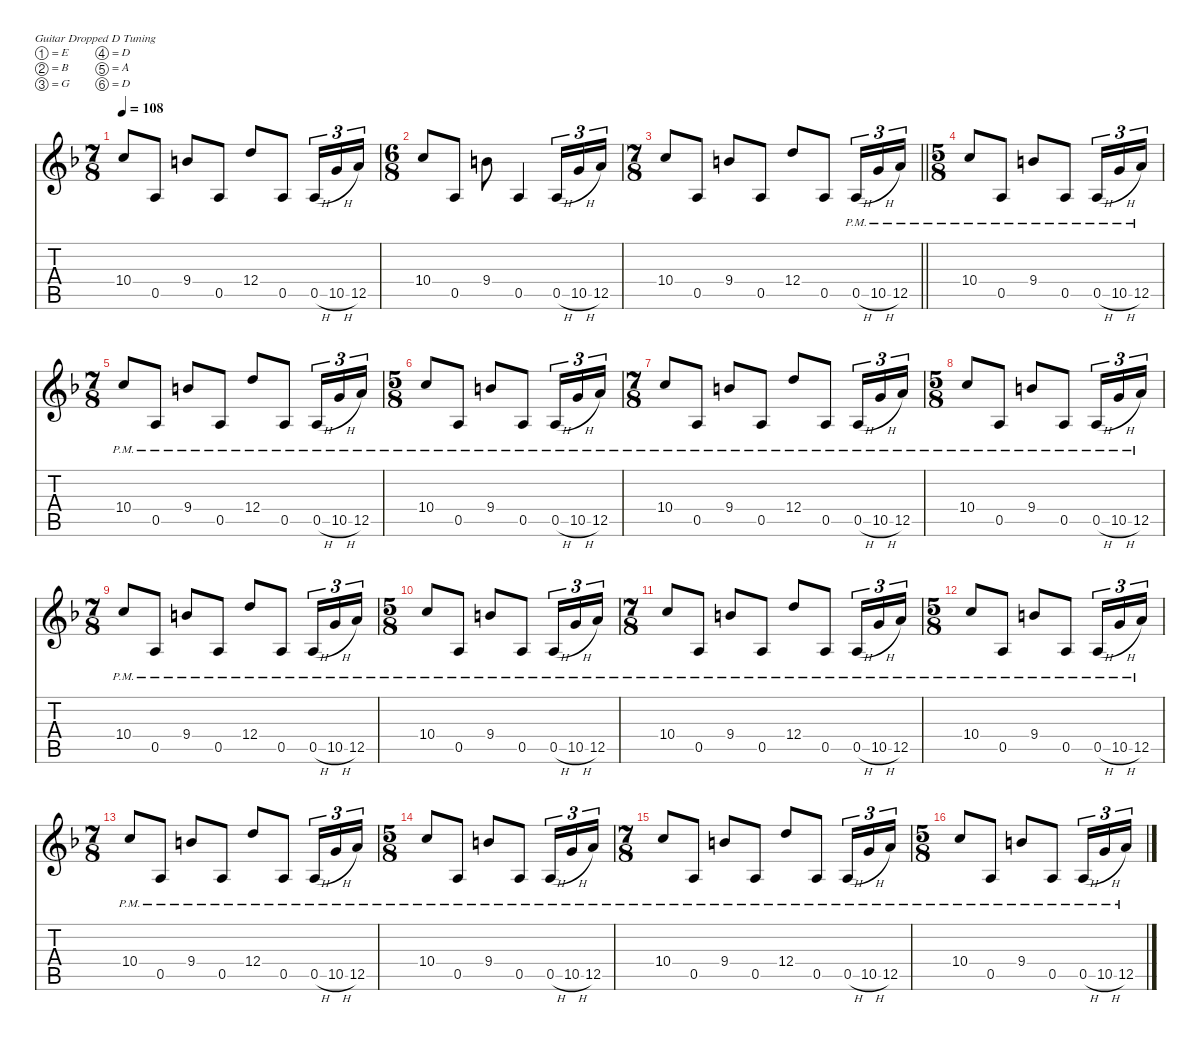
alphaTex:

\defaultSystemsLayout 4
\hideDynamics
\bracketExtendMode nobrackets
\singleTrackTrackNamePolicy hidden
\multiTrackTrackNamePolicy hidden
\firstSystemTrackNameMode fullname
\firstSystemTrackNameOrientation horizontal
\otherSystemsTrackNameOrientation horizontal
\track ("Guitar 1 - hidden" "od.guit.") {mute instrument overdrivenguitar}
\staff {score tabs}
\tuning (E4 B3 G3 D3 A2 D2)
\ts (7 8)
\beaming (8 2 2 2 2)
\tempo 108
\clef g2
\ks dminor
10.4{acc forcenatural}.8{dy f} 0.5{acc forcenatural}.8 9.4{acc forcenatural}.8 0.5{acc forcenatural}.8 12.4{acc forcenatural}.8 0.5{acc forcenatural}.8 0.5{h acc forcenatural}.16{tu (3 2)} 10.5{h acc forcenatural}.16{tu (3 2)} 12.5{acc forcenatural}.16{tu (3 2)} |
\ts (6 8)
\beaming (8 2 2 2 2)
10.4{acc forcenatural}.8 0.5{acc forcenatural}.8 9.4{acc forcenatural}.8 0.5{acc forcenatural}.4 0.5{h acc forcenatural}.16{tu (3 2)} 10.5{h acc forcenatural}.16{tu (3 2)} 12.5{acc forcenatural}.16{tu (3 2)} |
\ts (7 8)
\beaming (8 2 2 2 2)
\barLineRight lightlight
10.4{acc forcenatural}.8 0.5{acc forcenatural}.8 9.4{acc forcenatural}.8 0.5{acc forcenatural}.8 12.4{acc forcenatural}.8 0.5{acc forcenatural}.8 0.5{h pm acc forcenatural}.16{tu (3 2)} 10.5{h pm acc forcenatural}.16{tu (3 2)} 12.5{pm acc forcenatural}.16{tu (3 2)} |
\ts (5 8)
\beaming (8 2 2 2 2)
10.4{pm acc forcenatural}.8 0.5{pm acc forcenatural}.8 9.4{pm acc forcenatural}.8 0.5{pm acc forcenatural}.8 0.5{h pm acc forcenatural}.16{tu (3 2)} 10.5{h pm acc forcenatural}.16{tu (3 2)} 12.5{pm acc forcenatural}.16{tu (3 2)} |
\ts (7 8)
\beaming (8 2 2 2 2)
10.4{pm acc forcenatural}.8 0.5{pm acc forcenatural}.8 9.4{pm acc forcenatural}.8 0.5{pm acc forcenatural}.8 12.4{pm acc forcenatural}.8 0.5{pm acc forcenatural}.8 0.5{h pm acc forcenatural}.16{tu (3 2)} 10.5{h pm acc forcenatural}.16{tu (3 2)} 12.5{pm acc forcenatural}.16{tu (3 2)} |
\ts (5 8)
\beaming (8 2 2 2 2)
10.4{pm acc forcenatural}.8 0.5{pm acc forcenatural}.8 9.4{pm acc forcenatural}.8 0.5{pm acc forcenatural}.8 0.5{h pm acc forcenatural}.16{tu (3 2)} 10.5{h pm acc forcenatural}.16{tu (3 2)} 12.5{pm acc forcenatural}.16{tu (3 2)} |
\ts (7 8)
\beaming (8 2 2 2 2)
10.4{pm acc forcenatural}.8 0.5{pm acc forcenatural}.8 9.4{pm acc forcenatural}.8 0.5{pm acc forcenatural}.8 12.4{pm acc forcenatural}.8 0.5{pm acc forcenatural}.8 0.5{h pm acc forcenatural}.16{tu (3 2)} 10.5{h pm acc forcenatural}.16{tu (3 2)} 12.5{pm acc forcenatural}.16{tu (3 2)} |
\ts (5 8)
\beaming (8 2 2 2 2)
10.4{pm acc forcenatural}.8 0.5{pm acc forcenatural}.8 9.4{pm acc forcenatural}.8 0.5{pm acc forcenatural}.8 0.5{h pm acc forcenatural}.16{tu (3 2)} 10.5{h pm acc forcenatural}.16{tu (3 2)} 12.5{pm acc forcenatural}.16{tu (3 2)} |
\ts (7 8)
\beaming (8 2 2 2 2)
10.4{pm acc forcenatural}.8 0.5{pm acc forcenatural}.8 9.4{pm acc forcenatural}.8 0.5{pm acc forcenatural}.8 12.4{pm acc forcenatural}.8 0.5{pm acc forcenatural}.8 0.5{h pm acc forcenatural}.16{tu (3 2)} 10.5{h pm acc forcenatural}.16{tu (3 2)} 12.5{pm acc forcenatural}.16{tu (3 2)} |
\ts (5 8)
\beaming (8 2 2 2 2)
10.4{pm acc forcenatural}.8 0.5{pm acc forcenatural}.8 9.4{pm acc forcenatural}.8 0.5{pm acc forcenatural}.8 0.5{h pm acc forcenatural}.16{tu (3 2)} 10.5{h pm acc forcenatural}.16{tu (3 2)} 12.5{pm acc forcenatural}.16{tu (3 2)} |
\ts (7 8)
\beaming (8 2 2 2 2)
10.4{pm acc forcenatural}.8 0.5{pm acc forcenatural}.8 9.4{pm acc forcenatural}.8 0.5{pm acc forcenatural}.8 12.4{pm acc forcenatural}.8 0.5{pm acc forcenatural}.8 0.5{h pm acc forcenatural}.16{tu (3 2)} 10.5{h pm acc forcenatural}.16{tu (3 2)} 12.5{pm acc forcenatural}.16{tu (3 2)} |
\ts (5 8)
\beaming (8 2 2 2 2)
10.4{pm acc forcenatural}.8 0.5{pm acc forcenatural}.8 9.4{pm acc forcenatural}.8 0.5{pm acc forcenatural}.8 0.5{h pm acc forcenatural}.16{tu (3 2)} 10.5{h pm acc forcenatural}.16{tu (3 2)} 12.5{pm acc forcenatural}.16{tu (3 2)} |
\ts (7 8)
\beaming (8 2 2 2 2)
10.4{pm acc forcenatural}.8 0.5{pm acc forcenatural}.8 9.4{pm acc forcenatural}.8 0.5{pm acc forcenatural}.8 12.4{pm acc forcenatural}.8 0.5{pm acc forcenatural}.8 0.5{h pm acc forcenatural}.16{tu (3 2)} 10.5{h pm acc forcenatural}.16{tu (3 2)} 12.5{pm acc forcenatural}.16{tu (3 2)} |
\ts (5 8)
\beaming (8 2 2 2 2)
10.4{pm acc forcenatural}.8 0.5{pm acc forcenatural}.8 9.4{pm acc forcenatural}.8 0.5{pm acc forcenatural}.8 0.5{h pm acc forcenatural}.16{tu (3 2)} 10.5{h pm acc forcenatural}.16{tu (3 2)} 12.5{pm acc forcenatural}.16{tu (3 2)} |
\ts (7 8)
\beaming (8 2 2 2 2)
10.4{pm acc forcenatural}.8 0.5{pm acc forcenatural}.8 9.4{pm acc forcenatural}.8 0.5{pm acc forcenatural}.8 12.4{pm acc forcenatural}.8 0.5{pm acc forcenatural}.8 0.5{h pm acc forcenatural}.16{tu (3 2)} 10.5{h pm acc forcenatural}.16{tu (3 2)} 12.5{pm acc forcenatural}.16{tu (3 2)} |
\ts (5 8)
\beaming (8 2 2 2 2)
10.4{pm acc forcenatural}.8 0.5{pm acc forcenatural}.8 9.4{pm acc forcenatural}.8 0.5{pm acc forcenatural}.8 0.5{h pm acc forcenatural}.16{tu (3 2)} 10.5{h pm acc forcenatural}.16{tu (3 2)} 12.5{pm acc forcenatural}.16{tu (3 2)}
